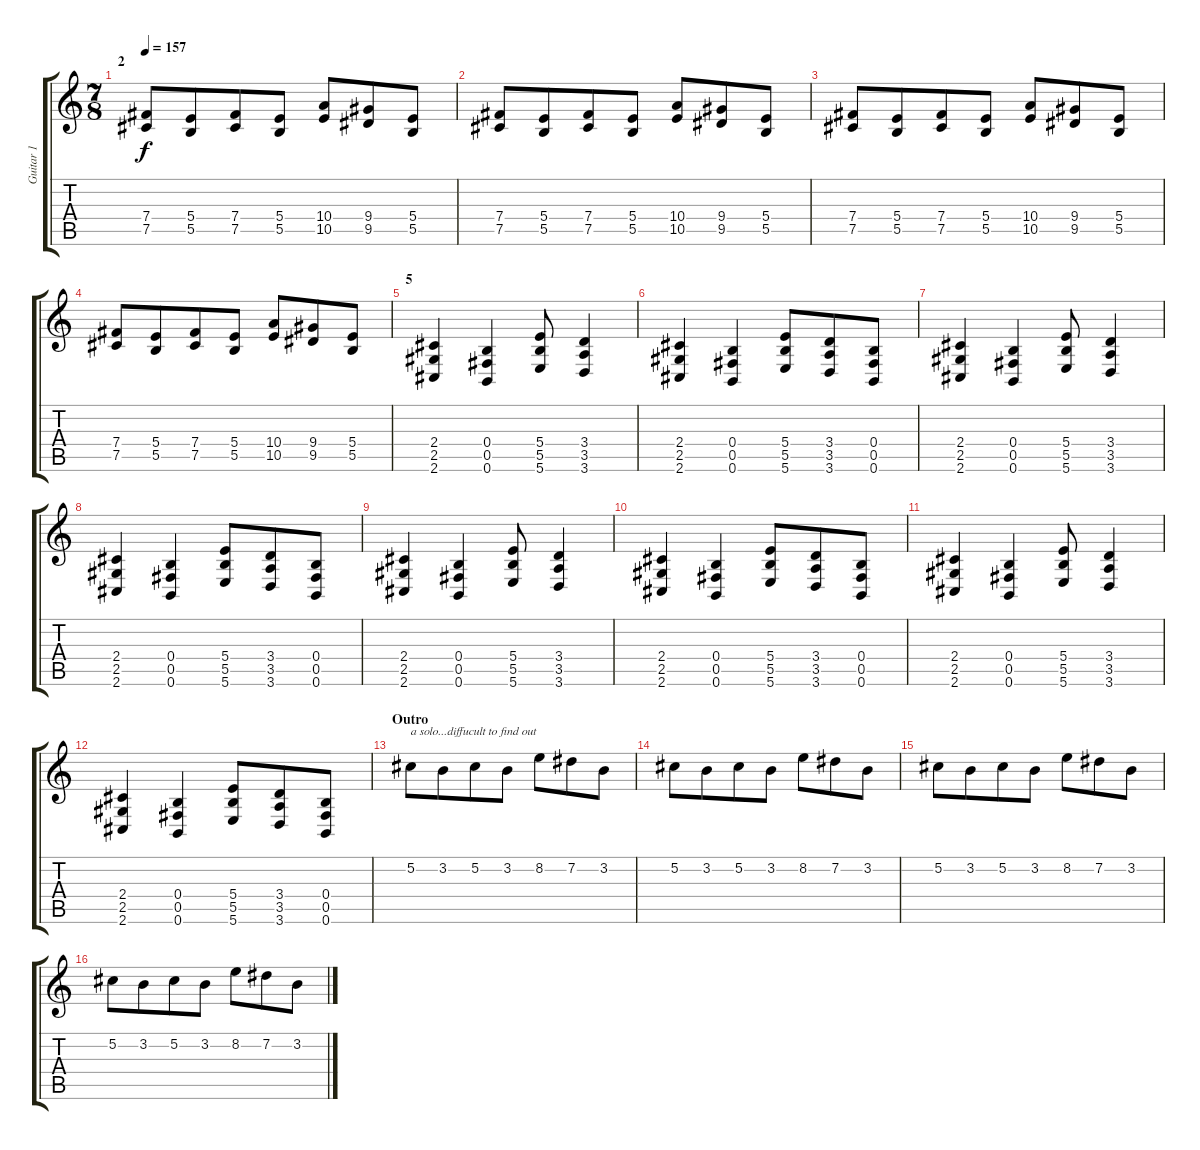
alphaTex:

\track ("Guitar 1" "Guitar 1") {instrument distortionguitar}
\staff {score tabs}
\tuning (Db4 Ab3 E3 B2 Gb2 B1) {hide}
\ts (7 8)
\section ("" "2")
\tempo 157
\clef g2
\ks c
(7.4 7.5).8{dy f} (5.4 5.5).8 (7.4 7.5).8 (5.4 5.5).8 (10.4 10.5).8 (9.4 9.5).8 (5.4 5.5).8 |
(7.4 7.5).8 (5.4 5.5).8 (7.4 7.5).8 (5.4 5.5).8 (10.4 10.5).8 (9.4 9.5).8 (5.4 5.5).8 |
(7.4 7.5).8 (5.4 5.5).8 (7.4 7.5).8 (5.4 5.5).8 (10.4 10.5).8 (9.4 9.5).8 (5.4 5.5).8 |
(7.4 7.5).8 (5.4 5.5).8 (7.4 7.5).8 (5.4 5.5).8 (10.4 10.5).8 (9.4 9.5).8 (5.4 5.5).8 |
\section ("" "5")
(2.4 2.5 2.6).4 (0.4 0.5 0.6).4 (5.4 5.5 5.6).8 (3.4 3.5 3.6).4 |
(2.4 2.5 2.6).4 (0.4 0.5 0.6).4 (5.4 5.5 5.6).8 (3.4 3.5 3.6).8 (0.4 0.5 0.6).8 |
(2.4 2.5 2.6).4 (0.4 0.5 0.6).4 (5.4 5.5 5.6).8 (3.4 3.5 3.6).4 |
(2.4 2.5 2.6).4 (0.4 0.5 0.6).4 (5.4 5.5 5.6).8 (3.4 3.5 3.6).8 (0.4 0.5 0.6).8 |
(2.4 2.5 2.6).4 (0.4 0.5 0.6).4 (5.4 5.5 5.6).8 (3.4 3.5 3.6).4 |
(2.4 2.5 2.6).4 (0.4 0.5 0.6).4 (5.4 5.5 5.6).8 (3.4 3.5 3.6).8 (0.4 0.5 0.6).8 |
(2.4 2.5 2.6).4 (0.4 0.5 0.6).4 (5.4 5.5 5.6).8 (3.4 3.5 3.6).4 |
(2.4 2.5 2.6).4 (0.4 0.5 0.6).4 (5.4 5.5 5.6).8 (3.4 3.5 3.6).8 (0.4 0.5 0.6).8 |
\section ("" "Outro")
5.2.8{txt "a solo...diffucult to find out"} 3.2.8 5.2.8 3.2.8 8.2.8 7.2.8 3.2.8 |
5.2.8 3.2.8 5.2.8 3.2.8 8.2.8 7.2.8 3.2.8 |
5.2.8 3.2.8 5.2.8 3.2.8 8.2.8 7.2.8 3.2.8 |
5.2.8 3.2.8 5.2.8 3.2.8 8.2.8 7.2.8 3.2.8
